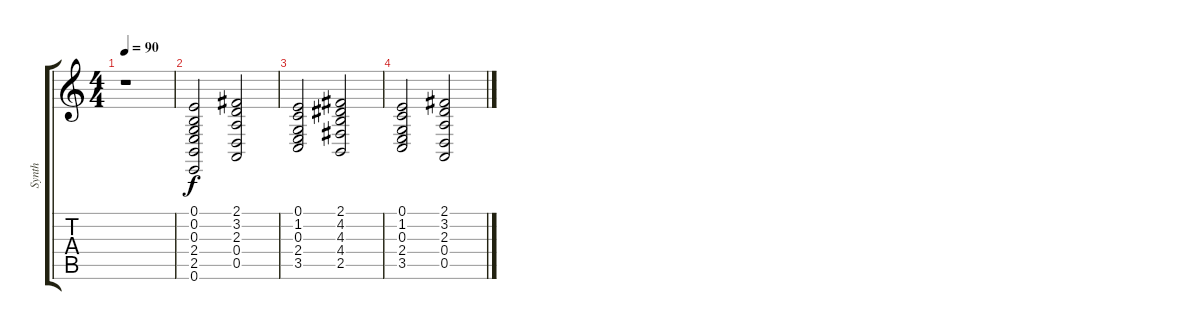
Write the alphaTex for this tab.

\track ("Synth" "Synth") {instrument rockorgan}
\staff {score tabs}
\tuning (E4 B3 G3 D3 A2 E2) {hide}
\ts (4 4)
\tempo 90
\clef g2
\ks c
r.1{dy f} |
(0.1 0.2 0.3 2.4 2.5 0.6).2 (2.1 3.2 2.3 0.4 0.5).2 |
(0.1 1.2 0.3 2.4 3.5).2 (2.1 4.2 4.3 4.4 2.5).2 |
(0.1 1.2 0.3 2.4 3.5).2 (2.1 3.2 2.3 0.4 0.5).2
